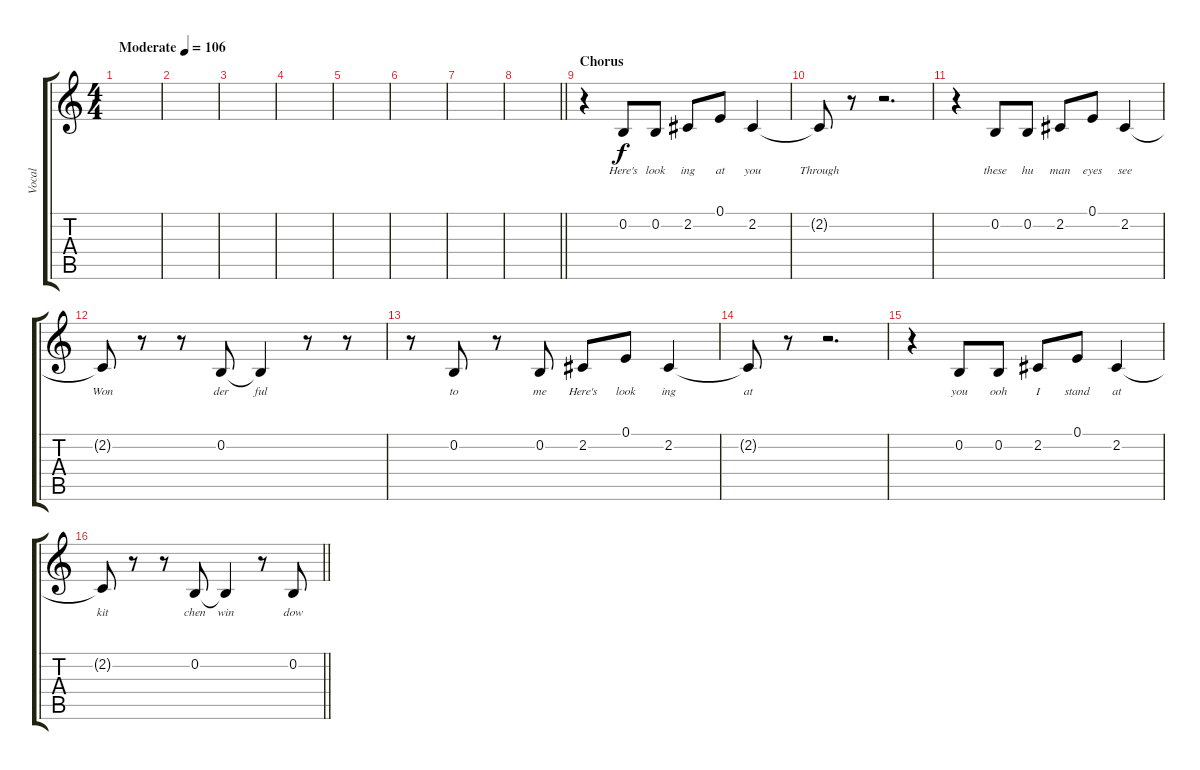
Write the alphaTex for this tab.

\track ("Vocal" "Vocal") {instrument acousticgrandpiano}
\staff {score tabs}
\tuning (E4 B3 G3 D3 A2 E2) {hide}
\ts (4 4)
\tempo (106 "Moderate")
\clef g2
\ks c
|
|
|
|
|
|
|
\barLineRight lightlight
|
\section ("" "Chorus")
r.4 0.2.8{lyrics (0 "Here's") lyrics (1 "") lyrics (2 "") lyrics (3 "") lyrics (4 "")} 0.2.8{lyrics (0 "look") lyrics (1 "") lyrics (2 "") lyrics (3 "") lyrics (4 "")} 2.2.8{lyrics (0 "ing") lyrics (1 "") lyrics (2 "") lyrics (3 "") lyrics (4 "")} 0.1.8{lyrics (0 "at") lyrics (1 "") lyrics (2 "") lyrics (3 "") lyrics (4 "")} 2.2.4{lyrics (0 "you") lyrics (1 "") lyrics (2 "") lyrics (3 "") lyrics (4 "")} |
2.2{t}.8{lyrics (0 "Through") lyrics (1 "") lyrics (2 "") lyrics (3 "") lyrics (4 "")} r.8 r.2{d} |
r.4 0.2.8{lyrics (0 "these") lyrics (1 "") lyrics (2 "") lyrics (3 "") lyrics (4 "")} 0.2.8{lyrics (0 "hu") lyrics (1 "") lyrics (2 "") lyrics (3 "") lyrics (4 "")} 2.2.8{lyrics (0 "man") lyrics (1 "") lyrics (2 "") lyrics (3 "") lyrics (4 "")} 0.1.8{lyrics (0 "eyes") lyrics (1 "") lyrics (2 "") lyrics (3 "") lyrics (4 "")} 2.2.4{lyrics (0 "see") lyrics (1 "") lyrics (2 "") lyrics (3 "") lyrics (4 "")} |
2.2{t}.8{lyrics (0 "Won") lyrics (1 "") lyrics (2 "") lyrics (3 "") lyrics (4 "")} r.8 r.8 0.2.8{lyrics (0 "der") lyrics (1 "") lyrics (2 "") lyrics (3 "") lyrics (4 "")} 0.2{t}.4{lyrics (0 "ful") lyrics (1 "") lyrics (2 "") lyrics (3 "") lyrics (4 "")} r.8 r.8 |
r.8 0.2.8{lyrics (0 "to") lyrics (1 "") lyrics (2 "") lyrics (3 "") lyrics (4 "")} r.8 0.2.8{lyrics (0 "me") lyrics (1 "") lyrics (2 "") lyrics (3 "") lyrics (4 "")} 2.2.8{lyrics (0 "Here's") lyrics (1 "") lyrics (2 "") lyrics (3 "") lyrics (4 "")} 0.1.8{lyrics (0 "look") lyrics (1 "") lyrics (2 "") lyrics (3 "") lyrics (4 "")} 2.2.4{lyrics (0 "ing") lyrics (1 "") lyrics (2 "") lyrics (3 "") lyrics (4 "")} |
2.2{t}.8{lyrics (0 "at") lyrics (1 "") lyrics (2 "") lyrics (3 "") lyrics (4 "")} r.8 r.2{d} |
r.4 0.2.8{lyrics (0 "you") lyrics (1 "") lyrics (2 "") lyrics (3 "") lyrics (4 "")} 0.2.8{lyrics (0 "ooh") lyrics (1 "") lyrics (2 "") lyrics (3 "") lyrics (4 "")} 2.2.8{lyrics (0 "I") lyrics (1 "") lyrics (2 "") lyrics (3 "") lyrics (4 "")} 0.1.8{lyrics (0 "stand") lyrics (1 "") lyrics (2 "") lyrics (3 "") lyrics (4 "")} 2.2.4{lyrics (0 "at") lyrics (1 "") lyrics (2 "") lyrics (3 "") lyrics (4 "")} |
\barLineRight lightlight
2.2{t}.8{lyrics (0 "kit") lyrics (1 "") lyrics (2 "") lyrics (3 "") lyrics (4 "")} r.8 r.8 0.2.8{lyrics (0 "chen") lyrics (1 "") lyrics (2 "") lyrics (3 "") lyrics (4 "")} 0.2{t}.4{lyrics (0 "win") lyrics (1 "") lyrics (2 "") lyrics (3 "") lyrics (4 "")} r.8 0.2.8{lyrics (0 "dow") lyrics (1 "") lyrics (2 "") lyrics (3 "") lyrics (4 "")}
